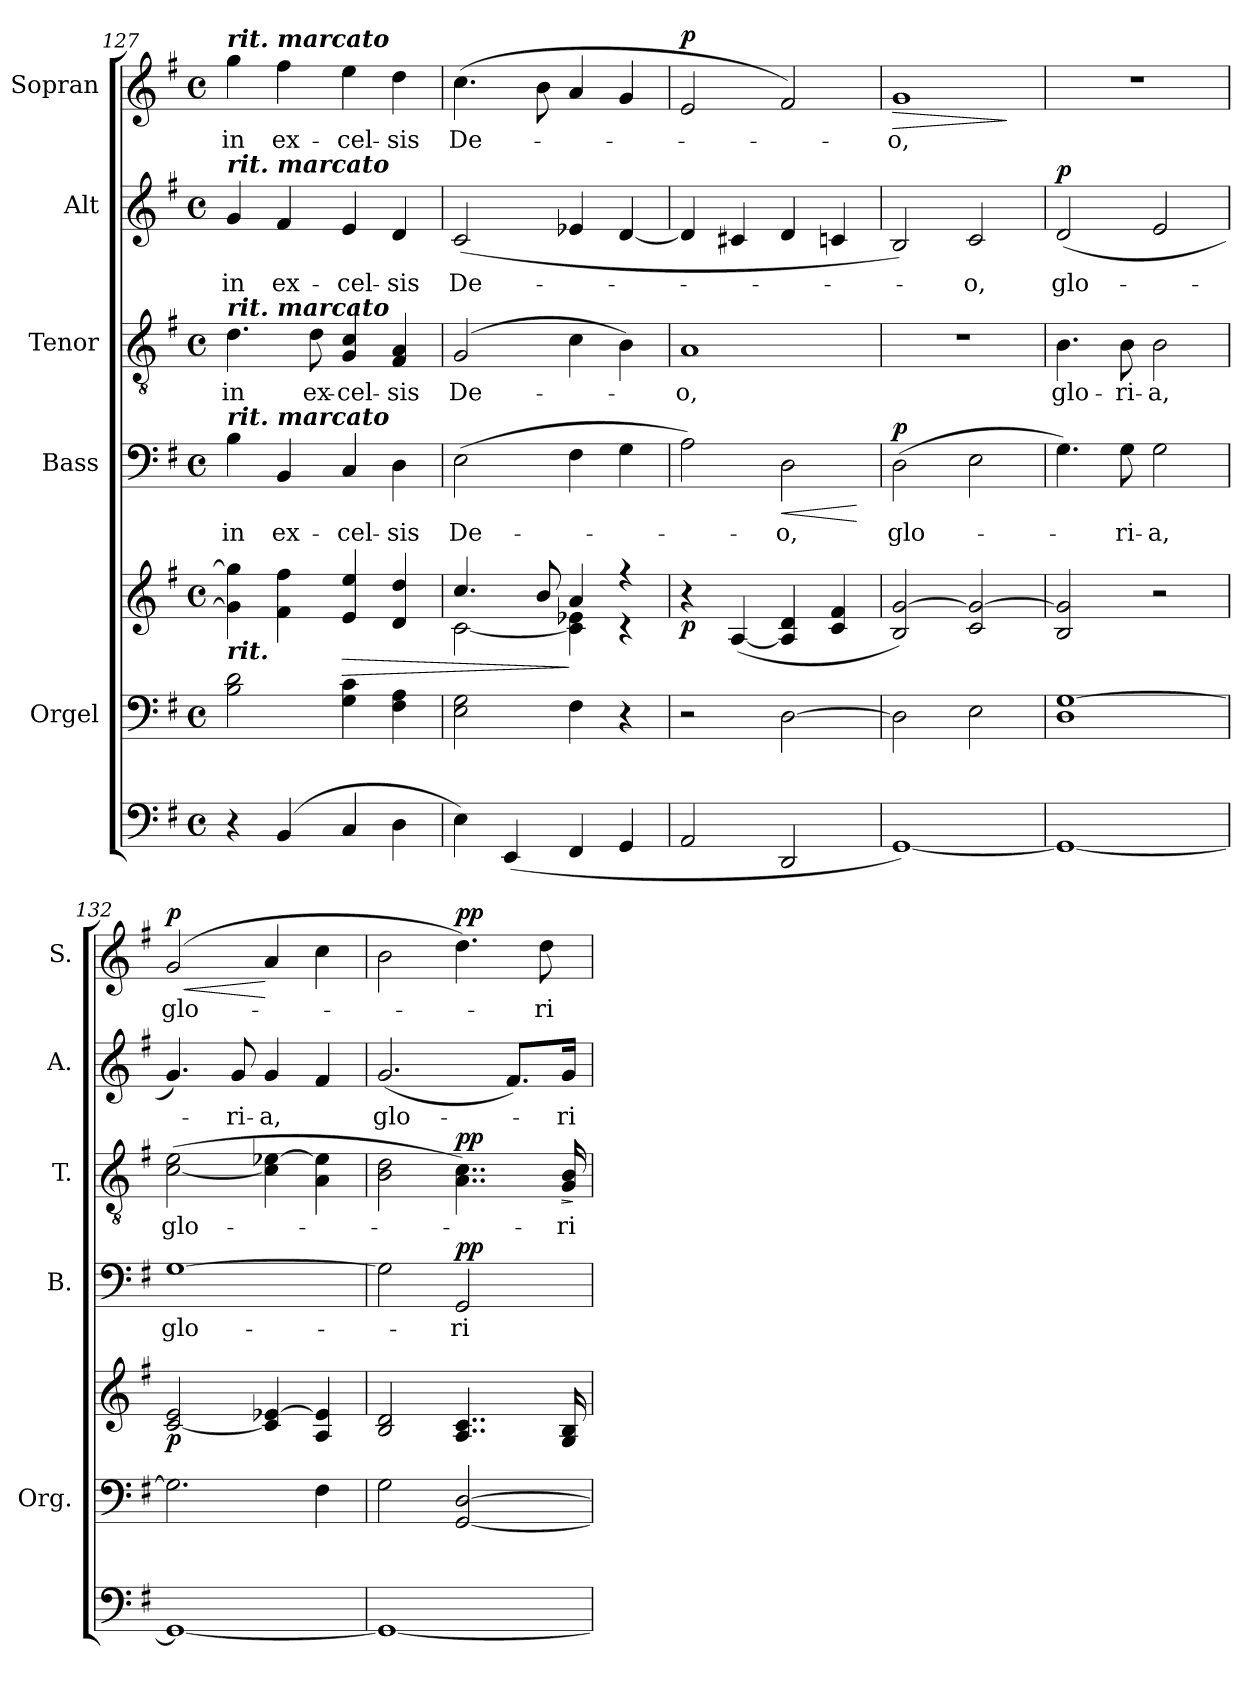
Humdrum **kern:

**kern	**kern	**kern	**dynam	**kern	**text	**dynam	**kern	**text	**dynam	**kern	**text	**dynam	**kern	**text	**dynam
*part6	*part5	*part5	*part5	*part4	*part4	*part4	*part3	*part3	*part3	*part2	*part2	*part2	*part1	*part1	*part1
*staff7	*staff6	*staff5	*staff5/6	*staff4	*staff4	*staff4	*staff3	*staff3	*staff3	*staff2	*staff2	*staff2	*staff1	*staff1	*staff1
*	*I"Orgel	*	*	*I"Bass	*	*	*I"Tenor	*	*	*I"Alt	*	*	*I"Sopran	*	*
*	*I'Org.	*	*	*I'B.	*	*	*I'T.	*	*	*I'A.	*	*	*I'S.	*	*
*clefF4	*clefF4	*clefG2	*	*clefF4	*	*	*clefGv2	*	*	*clefG2	*	*	*clefG2	*	*
*k[f#]	*k[f#]	*k[f#]	*	*k[f#]	*	*	*k[f#]	*	*	*k[f#]	*	*	*k[f#]	*	*
*G:	*G:	*G:	*	*G:	*	*	*G:	*	*	*G:	*	*	*G:	*	*
*M4/4	*M4/4	*M4/4	*	*M4/4	*	*	*M4/4	*	*	*M4/4	*	*	*M4/4	*	*
*met(c)	*met(c)	*met(c)	*	*met(c)	*	*	*met(c)	*	*	*met(c)	*	*	*met(c)	*	*
=127	=127	=127	=127	=127	=127	=127	=127	=127	=127	=127	=127	=127	=127	=127	=127
!	!	!	!	!	!	!	!	!	!	!	!	!	!LO:TX:a:Bi:t=rit. marcato	!	!
!	!	!	!	!	!	!	!	!	!	!LO:TX:a:Bi:t=rit. marcato	!	!	!	!	!
!	!	!	!	!	!	!	!LO:TX:a:Bi:t=rit. marcato	!	!	!	!	!	!	!	!
!	!	!	!	!LO:TX:a:Bi:t=rit. marcato	!	!	!	!	!	!	!	!	!	!	!
!	!	!LO:TX:b:Bi:t=rit.	!	!	!	!	!	!	!	!	!	!	!	!	!
!	!	!	!	!	!LO:LY:b	!	!	!LO:LY:b	!	!	!LO:LY:b	!	!	!LO:LY:b	!
4r	2B\ 2d\	4g\] 4gg\]	.	4B\	in	.	4.d\	in	.	4g/	in	.	4gg\	in	.
!	!	!	!	!	!LO:LY:b	!	!	!	!	!	!LO:LY:b	!	!	!LO:LY:b	!
(4BB/	.	4f#\ 4ff#\	.	4BB/	ex-	.	.	.	.	4f#/	ex-	.	4ff#\	ex-	.
!	!	!	!	!	!	!	!	!LO:LY:b	!	!	!	!	!	!	!
.	.	.	.	.	.	.	8d\	ex-	.	.	.	.	.	.	.
!	!	!	!LO:HP:b	!	!LO:LY:b	!	!	!LO:LY:b	!	!	!LO:LY:b	!	!	!LO:LY:b	!
4C/	4G\ 4c\	4e/ 4ee/	>	4C/	-cel-	.	4G/ 4c/	-cel-	.	4e/	-cel-	.	4ee\	-cel-	.
!	!	!	!	!	!LO:LY:b	!	!	!LO:LY:b	!	!	!LO:LY:b	!	!	!LO:LY:b	!
4D\	4F#\ 4A\	4d/ 4dd/	.	4D\	-sis	.	4F#/ 4A/	-sis	.	4d/	-sis	.	4dd\	-sis	.
=128	=128	=128	=128	=128	=128	=128	=128	=128	=128	=128	=128	=128	=128	=128	=128
*	*	*^	*	*	*	*	*	*	*	*	*	*	*	*	*
!	!	!	!	!	!	!LO:LY:b	!	!	!LO:LY:b	!	!	!LO:LY:b	!	!	!LO:LY:b	!
4E\)	2E\ 2G\	4.cc/	[<2c\	.	(>2E\	De-	.	(2G/	De-	.	(<2c/	De-	.	(>4.cc\	De-	.
(<4EE/	.	.	.	.	.	.	.	.	.	.	.	.	.	.	.	.
.	.	8b/	.	.	.	.	.	.	.	.	.	.	.	8b\	.	.
4FF#/	4F#\	4a/	4c\] 4e-X\	]	4F#\	.	.	4c\	.	.	4e-X/	.	.	4a/	.	.
4GG/	4r	4r	4r	.	4G\	.	.	4B\)	.	.	[4d/	.	.	4g/	.	.
!!LO:PB:g=z
=129	=129	=129	=129	=129	=129	=129	=129	=129	=129	=129	=129	=129	=129	=129	=129	=129
!	!	!	!	!LO:DY:b	!	!	!	!	!LO:LY:b	!	!	!	!	!	!	!LO:DY:b
*	*	*v	*v	*	*	*	*	*	*	*	*	*	*	*	*	*
2AA/	2r	4r	p	2A\)	.	.	1A	-o,	.	4d/]	.	.	2e/	.	p
.	.	([4A/	.	.	.	.	.	.	.	4c#X/	.	.	.	.	.
!	!	!	!	!	!LO:LY:b	!LO:HP:b	!	!	!	!	!	!	!	!	!
2DD/	[2D\	4A/] 4d/	.	2D\	-o,	<	.	.	.	4d/	.	.	2f#/)	.	.
.	.	4c/ 4f#/	.	.	.	.	.	.	.	4cn/	.	.	.	.	.
.	.	.	.	.	.	[	.	.	.	.	.	.	.	.	.
=130	=130	=130	=130	=130	=130	=130	=130	=130	=130	=130	=130	=130	=130	=130	=130
!	!	!	!	!	!LO:LY:b	!LO:DY:a	!	!	!	!	!	!	!	!LO:LY:b	!LO:HP:b
[1GG)	2D\]	2B/ [>2g/)	.	(>2D\	glo-	p	1r	.	.	2B/)	.	.	1g	-o,	>
!	!	!	!	!	!	!	!	!	!	!	!LO:LY:b	!	!	!	!
.	2E\	2c/ 2g/_	.	2E\	.	.	.	.	.	2c/	-o,	.	.	.	.
.	.	.	.	.	.	.	.	.	.	.	.	.	.	.	]
=131	=131	=131	=131	=131	=131	=131	=131	=131	=131	=131	=131	=131	=131	=131	=131
!	!	!	!	!	!	!	!	!LO:LY:b	!	!	!LO:LY:b	!LO:DY:a	!	!	!
1GG_	1D [1G	2B/ 2g/]	.	4.G\)	.	.	4.B\	glo-	.	(<2d/	glo-	p	1r	.	.
!	!	!	!	!	!LO:LY:b	!	!	!LO:LY:b	!	!	!	!	!	!	!
.	.	.	.	8G\	-ri-	.	8B\	-ri-	.	.	.	.	.	.	.
!	!	!	!	!	!LO:LY:b	!	!	!LO:LY:b	!	!	!	!	!	!	!
.	.	2r	.	2G\	-a,	.	2B\	-a,	.	2e/	.	.	.	.	.
=132	=132	=132	=132	=132	=132	=132	=132	=132	=132	=132	=132	=132	=132	=132	=132
!	!	!	!LO:DY:b	!	!LO:LY:b	!	!	!LO:LY:b	!	!	!	!	!	!LO:LY:b	!LO:HP:b
!	!	!	!	!	!	!	!	!	!	!	!	!	!	!	!LO:DY:n=1:a
1GG_	2.G\]	[2c/ 2e/	p	[1G	glo-	.	(>[<2c\ 2e\	glo-	.	4.g/)	.	.	(2g/	glo-	< p
!	!	!	!	!	!	!	!	!	!	!	!LO:LY:b	!	!	!	!
.	.	.	.	.	.	.	.	.	.	8g/	-ri-	.	.	.	.
!	!	!	!	!	!	!	!	!	!	!	!LO:LY:b	!	!	!	!
.	.	4c/] [>4e-X/	.	.	.	.	4c\] [4e-X\	.	.	4g/	-a,	.	4a/	.	[
.	4F#\	4A/ 4e-/]	.	.	.	.	4A\ 4e-\]	.	.	4f#/	.	.	4cc\	.	.
=133	=133	=133	=133	=133	=133	=133	=133	=133	=133	=133	=133	=133	=133	=133	=133
!	!	!	!	!	!	!	!	!	!	!	!LO:LY:b	!	!	!	!
1GG_	2G\	2B/ 2d/	.	2G\]	.	.	2B\ 2d\	.	.	(<2.g/	glo-	.	2b\	.	.
!	!	!	!	!	!LO:LY:b	!LO:DY:a	!	!	!LO:DY:a	!	!	!	!	!	!LO:DY:a
.	[2GG/ [2D/	4..A/ 4..c/	.	2GG/	-ri-	pp	4..A\ 4..c\)	.	pp	.	.	.	4.dd\)	.	pp
.	.	.	.	.	.	.	.	.	.	8.f#/L)	.	.	.	.	.
!	!	!	!	!	!	!	!	!	!	!	!	!	!	!LO:LY:b	!
.	.	.	.	.	.	.	.	.	.	.	.	.	8dd\	-ri-	.
!	!	!	!	!	!	!	!	!LO:LY:b	!LO:HP:b	!	!LO:LY:b	!	!	!	!
.	.	16G/ 16B/	.	.	.	.	16G/ 16B/	-ri-	>	16g/Jk	-ri-	.	.	.	.
.	.	.	.	.	.	.	.	.	]	.	.	.	.	.	.
=	=	=	=	=	=	=	=	=	=	=	=	=	=	=	=
*-	*-	*-	*-	*-	*-	*-	*-	*-	*-	*-	*-	*-	*-	*-	*-
